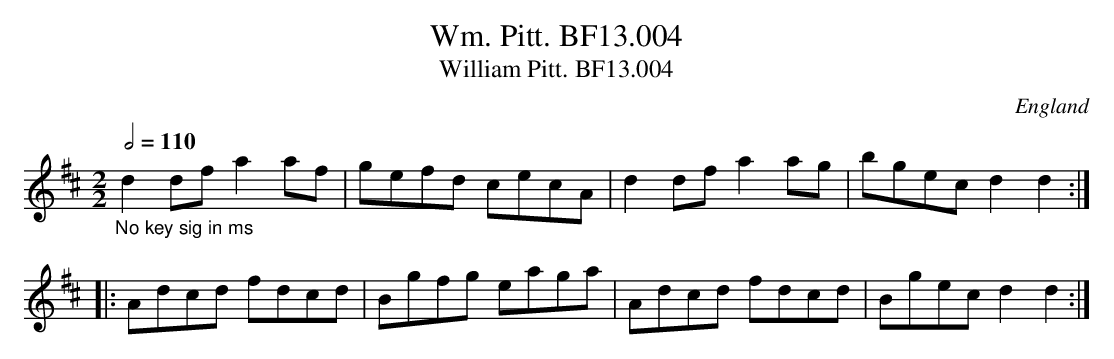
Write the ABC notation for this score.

X:1
T:Wm. Pitt. BF13.004
T:William Pitt. BF13.004
M:2/2
L:1/8
Q:1/2=110
O:England
K:D major
"_No key sig in ms"d2dfa2af|gefd cecA|d2dfa2ag| bgecd2d2:|!
|:Adcd fdcd|Bgfg eaga|Adcd fdcd| Bgecd2d2:|
